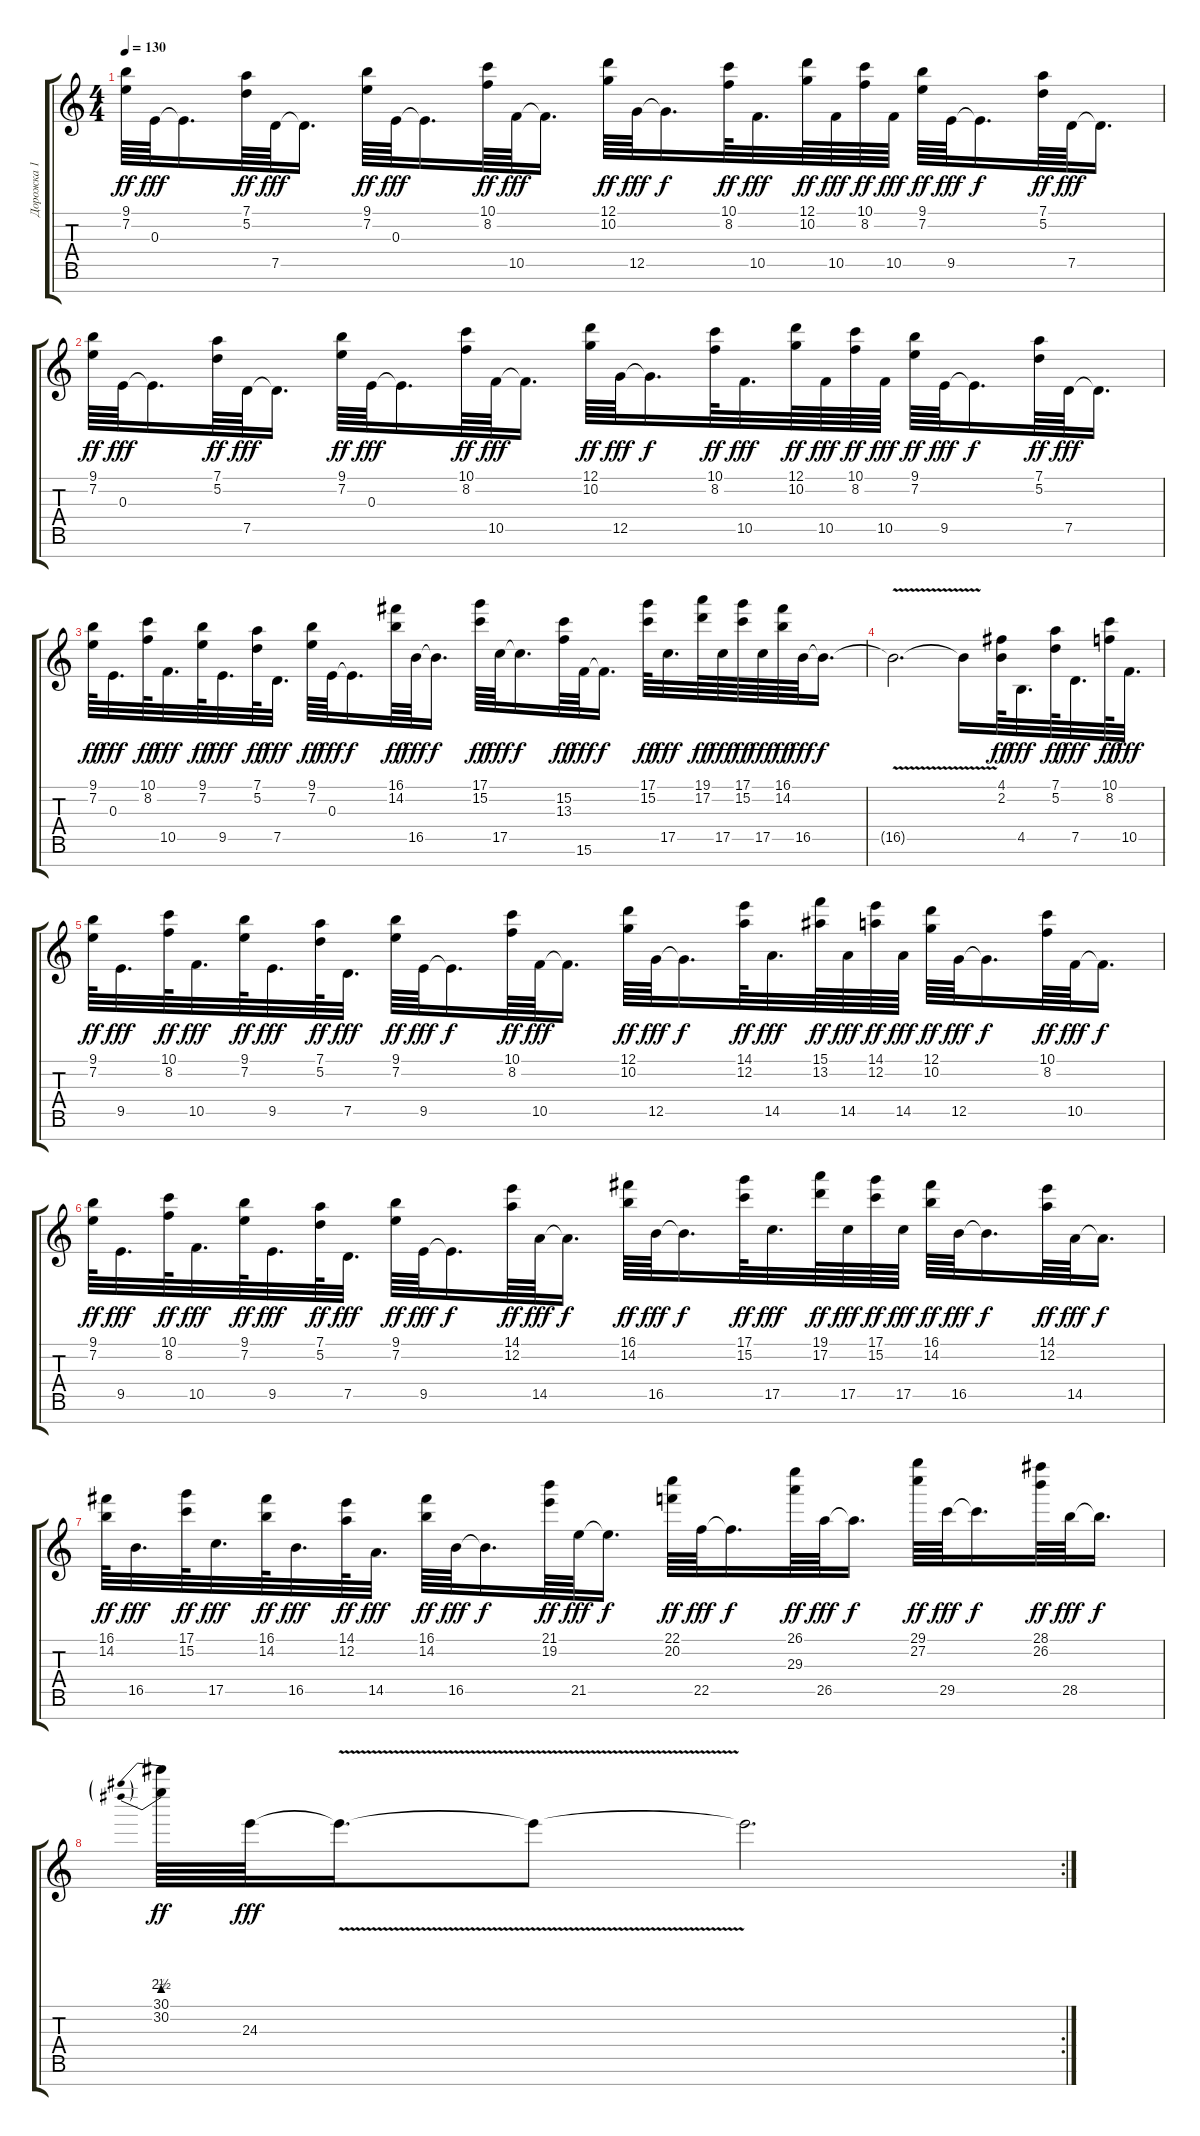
\track ("Дорожка 1" "Дорожка 1") {instrument lead1square}
\staff {score tabs}
\tuning (D5 A4 E4 B3 G3 D3 A2) {hide}
\ts (4 4)
\tempo 130
\clef g2
\ks c
(9.1 7.2).64{dy ff} 0.3.64{dy fff} 0.3{t}.16{d} (7.1 5.2).64{dy ff} 7.5.64{dy fff} 7.5{t}.16{d} (9.1 7.2).64{dy ff} 0.3.64{dy fff} 0.3{t}.16{d} (10.1 8.2).64{dy ff} 10.5.64{dy fff} 10.5{t}.16{d} (12.1 10.2).64{dy ff} 12.5.64{dy fff} 12.5{t}.16{d dy f} (10.1 8.2).64{dy ff} 10.5.32{d dy fff} (12.1 10.2).64{dy ff} 10.5.64{dy fff} (10.1 8.2).64{dy ff} 10.5.64{dy fff} (9.1 7.2).64{dy ff} 9.5.64{dy fff} 9.5{t}.16{d dy f} (7.1 5.2).64{dy ff} 7.5.64{dy fff} 7.5{t}.16{d} |
(9.1 7.2).64{dy ff} 0.3.64{dy fff} 0.3{t}.16{d} (7.1 5.2).64{dy ff} 7.5.64{dy fff} 7.5{t}.16{d} (9.1 7.2).64{dy ff} 0.3.64{dy fff} 0.3{t}.16{d} (10.1 8.2).64{dy ff} 10.5.64{dy fff} 10.5{t}.16{d} (12.1 10.2).64{dy ff} 12.5.64{dy fff} 12.5{t}.16{d dy f} (10.1 8.2).64{dy ff} 10.5.32{d dy fff} (12.1 10.2).64{dy ff} 10.5.64{dy fff} (10.1 8.2).64{dy ff} 10.5.64{dy fff} (9.1 7.2).64{dy ff} 9.5.64{dy fff} 9.5{t}.16{d dy f} (7.1 5.2).64{dy ff} 7.5.64{dy fff} 7.5{t}.16{d} |
(9.1 7.2).64{dy ff} 0.3.32{d dy fff} (10.1 8.2).64{dy ff} 10.5.32{d dy fff} (9.1 7.2).64{dy ff} 9.5.32{d dy fff} (7.1 5.2).64{dy ff} 7.5.32{d dy fff} (9.1 7.2).64{dy ff} 0.3.64{dy fff} 0.3{t}.16{d dy f} (16.1 14.2).64{dy ff} 16.5.64{dy fff} 16.5{t}.16{d dy f} (17.1 15.2).64{dy ff} 17.5.64{dy fff} 17.5{t}.16{d dy f} (15.2 13.3).64{dy ff} 15.6.64{dy fff} 15.6{t}.16{d dy f} (17.1 15.2).64{dy ff} 17.5.32{d dy fff} (19.1 17.2).64{dy ff} 17.5.64{dy fff} (17.1 15.2).64{dy ff} 17.5.64{dy fff} (16.1 14.2).64{dy ff} 16.5.64{dy fff} 16.5{t}.16{d dy f} |
16.5{v t}.2{d} 16.5{t}.16 (4.1 2.2).64{dy ff} 4.5.32{d dy fff} (7.1 5.2).64{dy ff} 7.5.32{d dy fff} (10.1 8.2).64{dy ff} 10.5.32{d dy fff} |
(9.1 7.2).64{dy ff} 9.5.32{d dy fff} (10.1 8.2).64{dy ff} 10.5.32{d dy fff} (9.1 7.2).64{dy ff} 9.5.32{d dy fff} (7.1 5.2).64{dy ff} 7.5.32{d dy fff} (9.1 7.2).64{dy ff} 9.5.64{dy fff} 9.5{t}.16{d dy f} (10.1 8.2).64{dy ff} 10.5.64{dy fff} 10.5{t}.16{d} (12.1 10.2).64{dy ff} 12.5.64{dy fff} 12.5{t}.16{d dy f} (14.1 12.2).64{dy ff} 14.5.32{d dy fff} (15.1 13.2).64{dy ff} 14.5.64{dy fff} (14.1 12.2).64{dy ff} 14.5.64{dy fff} (12.1 10.2).64{dy ff} 12.5.64{dy fff} 12.5{t}.16{d dy f} (10.1 8.2).64{dy ff} 10.5.64{dy fff} 10.5{t}.16{d dy f} |
(9.1 7.2).64{dy ff} 9.5.32{d dy fff} (10.1 8.2).64{dy ff} 10.5.32{d dy fff} (9.1 7.2).64{dy ff} 9.5.32{d dy fff} (7.1 5.2).64{dy ff} 7.5.32{d dy fff} (9.1 7.2).64{dy ff} 9.5.64{dy fff} 9.5{t}.16{d dy f} (14.1 12.2).64{dy ff} 14.5.64{dy fff} 14.5{t}.16{d dy f} (16.1 14.2).64{dy ff} 16.5.64{dy fff} 16.5{t}.16{d dy f} (17.1 15.2).64{dy ff} 17.5.32{d dy fff} (19.1 17.2).64{dy ff} 17.5.64{dy fff} (17.1 15.2).64{dy ff} 17.5.64{dy fff} (16.1 14.2).64{dy ff} 16.5.64{dy fff} 16.5{t}.16{d dy f} (14.1 12.2).64{dy ff} 14.5.64{dy fff} 14.5{t}.16{d dy f} |
(16.1 14.2).64{dy ff} 16.5.32{d dy fff} (17.1 15.2).64{dy ff} 17.5.32{d dy fff} (16.1 14.2).64{dy ff} 16.5.32{d dy fff} (14.1 12.2).64{dy ff} 14.5.32{d dy fff} (16.1 14.2).64{dy ff} 16.5.64{dy fff} 16.5{t}.16{d dy f} (21.1 19.2).64{dy ff} 21.5.64{dy fff} 21.5{t}.16{d dy f} (22.1 20.2).64{dy ff} 22.5.64{dy fff} 22.5{t}.16{d dy f} (26.1 29.3).64{dy ff} 26.5.64{dy fff} 26.5{t}.16{d dy f} (29.1 27.2).64{dy ff} 29.5.64{dy fff} 29.5{t}.16{d dy f} (28.1 26.2).64{dy ff} 28.5.64{dy fff} 28.5{t}.16{d dy f} |
\rc 2
(30.1{be (prebend 0 10 60 10)} 30.2{be (prebend 0 2 60 2)}).64{dy ff} 24.3.64{dy fff} 24.3{v t}.16{d} 24.3{t}.8 24.3{t}.2{d}
